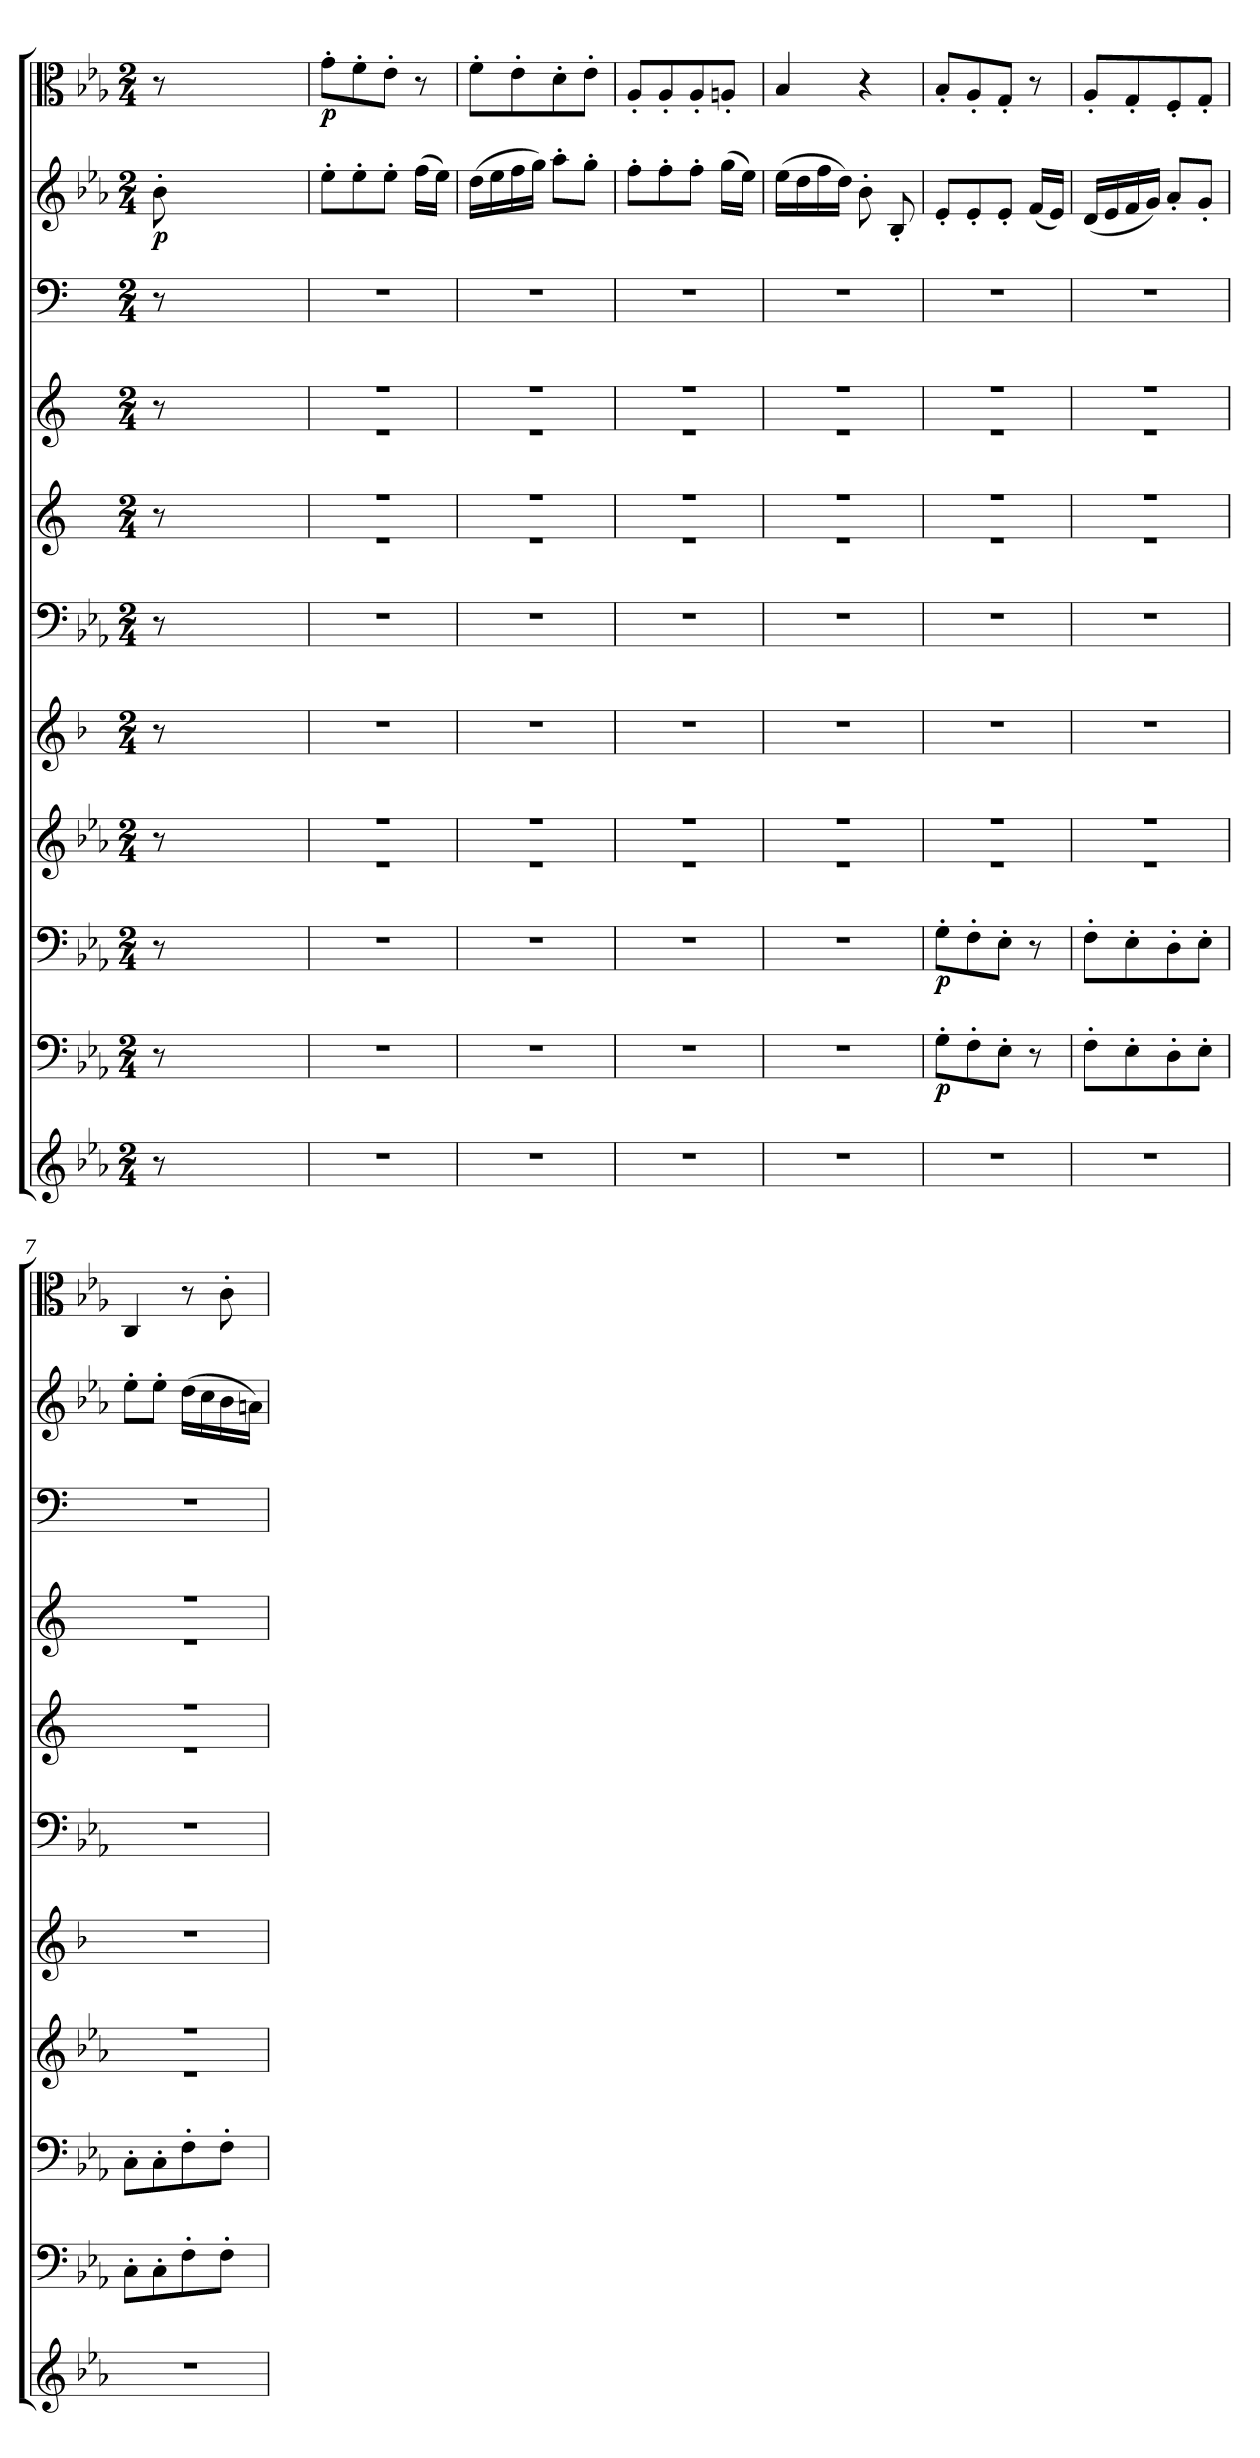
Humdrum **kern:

**kern	**kern	**dynam	**kern	**dynam	**kern	**kern	**kern	**kern	**kern	**kern	**kern	**dynam	**kern	**dynam
*part11	*part10	*part10	*part9	*part9	*part8	*part7	*part6	*part5	*part4	*part3	*part2	*part2	*part1	*part1
*staff11	*staff10	*staff10	*staff9	*staff9	*staff8	*staff7	*staff6	*staff5	*staff4	*staff3	*staff2	*staff2	*staff1	*staff1
*clefG2	*clefF4	*	*clefF4	*	*clefG2	*clefG2	*clefF4	*clefG2	*clefG2	*clefF4	*clefG2	*	*clefC3	*
*k[b-e-a-]	*k[b-e-a-]	*	*k[b-e-a-]	*	*k[b-e-a-]	*k[b-]	*k[b-e-a-]	*k[]	*k[]	*k[]	*k[b-e-a-]	*	*k[b-e-a-]	*
*E-:	*E-:	*	*E-:	*	*E-:	*	*E-:	*	*	*	*E-:	*	*E-:	*
*M2/4	*M2/4	*	*M2/4	*	*M2/4	*M2/4	*M2/4	*M2/4	*M2/4	*M2/4	*M2/4	*	*M2/4	*
=	=	=	=	=	=	=	=	=	=	=	=	=	=	=
8r	8r	.	8r	.	8r	8r	8r	8r	8r	8r	8b-'\	p	8r	.
16ryy	16ryy	.	16ryy	.	16ryy	16ryy	16ryy	16ryy	16ryy	16ryy	16ryy	.	16ryy	.
16ryy	16ryy	.	16ryy	.	16ryy	16ryy	16ryy	16ryy	16ryy	16ryy	16ryy	.	16ryy	.
16ryy	16ryy	.	16ryy	.	16ryy	16ryy	16ryy	16ryy	16ryy	16ryy	16ryy	.	16ryy	.
16ryy	16ryy	.	16ryy	.	16ryy	16ryy	16ryy	16ryy	16ryy	16ryy	16ryy	.	16ryy	.
16ryy	16ryy	.	16ryy	.	16ryy	16ryy	16ryy	16ryy	16ryy	16ryy	16ryy	.	16ryy	.
16ryy	16ryy	.	16ryy	.	16ryy	16ryy	16ryy	16ryy	16ryy	16ryy	16ryy	.	16ryy	.
=1	=1	=1	=1	=1	=1	=1	=1	=1	=1	=1	=1	=1	=1	=1
*	*	*	*	*	*^	*	*	*^	*^	*	*	*	*	*
2r	2r	.	2r	.	2r	2r	2r	2r	2r	2r	2r	2r	2r	8ee-'\L	.	8g'\L	p
.	.	.	.	.	.	.	.	.	.	.	.	.	.	8ee-'\	.	8f'\	.
.	.	.	.	.	.	.	.	.	.	.	.	.	.	8ee-'\J	.	8e-'\J	.
.	.	.	.	.	.	.	.	.	.	.	.	.	.	(16ff\LL	.	8r	.
.	.	.	.	.	.	.	.	.	.	.	.	.	.	16ee-\JJ)	.	.	.
=2	=2	=2	=2	=2	=2	=2	=2	=2	=2	=2	=2	=2	=2	=2	=2	=2	=2
2r	2r	.	2r	.	2r	2r	2r	2r	2r	2r	2r	2r	2r	(16dd\LL	.	8f'\L	.
.	.	.	.	.	.	.	.	.	.	.	.	.	.	16ee-\	.	.	.
.	.	.	.	.	.	.	.	.	.	.	.	.	.	16ff\	.	8e-'\	.
.	.	.	.	.	.	.	.	.	.	.	.	.	.	16gg\JJ)	.	.	.
.	.	.	.	.	.	.	.	.	.	.	.	.	.	8aa-'\L	.	8d'\	.
.	.	.	.	.	.	.	.	.	.	.	.	.	.	8gg'\J	.	8e-'\J	.
=3	=3	=3	=3	=3	=3	=3	=3	=3	=3	=3	=3	=3	=3	=3	=3	=3	=3
2r	2r	.	2r	.	2r	2r	2r	2r	2r	2r	2r	2r	2r	8ff'\L	.	8A-'/L	.
.	.	.	.	.	.	.	.	.	.	.	.	.	.	8ff'\	.	8A-'/	.
.	.	.	.	.	.	.	.	.	.	.	.	.	.	8ff'\J	.	8A-'/	.
.	.	.	.	.	.	.	.	.	.	.	.	.	.	(16gg\LL	.	8An'/J	.
.	.	.	.	.	.	.	.	.	.	.	.	.	.	16ee-\JJ)	.	.	.
=4	=4	=4	=4	=4	=4	=4	=4	=4	=4	=4	=4	=4	=4	=4	=4	=4	=4
2r	2r	.	2r	.	2r	2r	2r	2r	2r	2r	2r	2r	2r	(16ee-\LL	.	4B-/	.
.	.	.	.	.	.	.	.	.	.	.	.	.	.	16dd\	.	.	.
.	.	.	.	.	.	.	.	.	.	.	.	.	.	16ff\	.	.	.
.	.	.	.	.	.	.	.	.	.	.	.	.	.	16dd\JJ)	.	.	.
.	.	.	.	.	.	.	.	.	.	.	.	.	.	8b-'\	.	4r	.
.	.	.	.	.	.	.	.	.	.	.	.	.	.	8B-'/	.	.	.
=5	=5	=5	=5	=5	=5	=5	=5	=5	=5	=5	=5	=5	=5	=5	=5	=5	=5
2r	8G'\L	p	8G'\L	p	2r	2r	2r	2r	2r	2r	2r	2r	2r	8e-'/L	.	8B-'/L	.
.	8F'\	.	8F'\	.	.	.	.	.	.	.	.	.	.	8e-'/	.	8A-'/	.
.	8E-'\J	.	8E-'\J	.	.	.	.	.	.	.	.	.	.	8e-'/J	.	8G'/J	.
.	8r	.	8r	.	.	.	.	.	.	.	.	.	.	(16f/LL	.	8r	.
.	.	.	.	.	.	.	.	.	.	.	.	.	.	16e-/JJ)	.	.	.
=6	=6	=6	=6	=6	=6	=6	=6	=6	=6	=6	=6	=6	=6	=6	=6	=6	=6
2r	8F'\L	.	8F'\L	.	2r	2r	2r	2r	2r	2r	2r	2r	2r	(16d/LL	.	8A-'/L	.
.	.	.	.	.	.	.	.	.	.	.	.	.	.	16e-/	.	.	.
.	8E-'\	.	8E-'\	.	.	.	.	.	.	.	.	.	.	16f/	.	8G'/	.
.	.	.	.	.	.	.	.	.	.	.	.	.	.	16g/JJ)	.	.	.
.	8D'\	.	8D'\	.	.	.	.	.	.	.	.	.	.	8a-'/L	.	8F'/	.
.	8E-'\J	.	8E-'\J	.	.	.	.	.	.	.	.	.	.	8g'/J	.	8G'/J	.
=7	=7	=7	=7	=7	=7	=7	=7	=7	=7	=7	=7	=7	=7	=7	=7	=7	=7
2r	8C'\L	.	8C'\L	.	2r	2r	2r	2r	2r	2r	2r	2r	2r	8ee-'\L	.	4C/	.
.	8C'\	.	8C'\	.	.	.	.	.	.	.	.	.	.	8ee-'\J	.	.	.
.	8F'\	.	8F'\	.	.	.	.	.	.	.	.	.	.	(16dd\LL	.	8r	.
.	.	.	.	.	.	.	.	.	.	.	.	.	.	16cc\	.	.	.
.	8F'\J	.	8F'\J	.	.	.	.	.	.	.	.	.	.	16b-\	.	8c'\	.
.	.	.	.	.	.	.	.	.	.	.	.	.	.	16an\JJ)	.	.	.
*	*	*	*	*	*	*	*	*	*v	*v	*	*	*	*	*	*	*
*	*	*	*	*	*v	*v	*	*	*	*v	*v	*	*	*	*	*
=	=	=	=	=	=	=	=	=	=	=	=	=	=	=
*-	*-	*-	*-	*-	*-	*-	*-	*-	*-	*-	*-	*-	*-	*-
